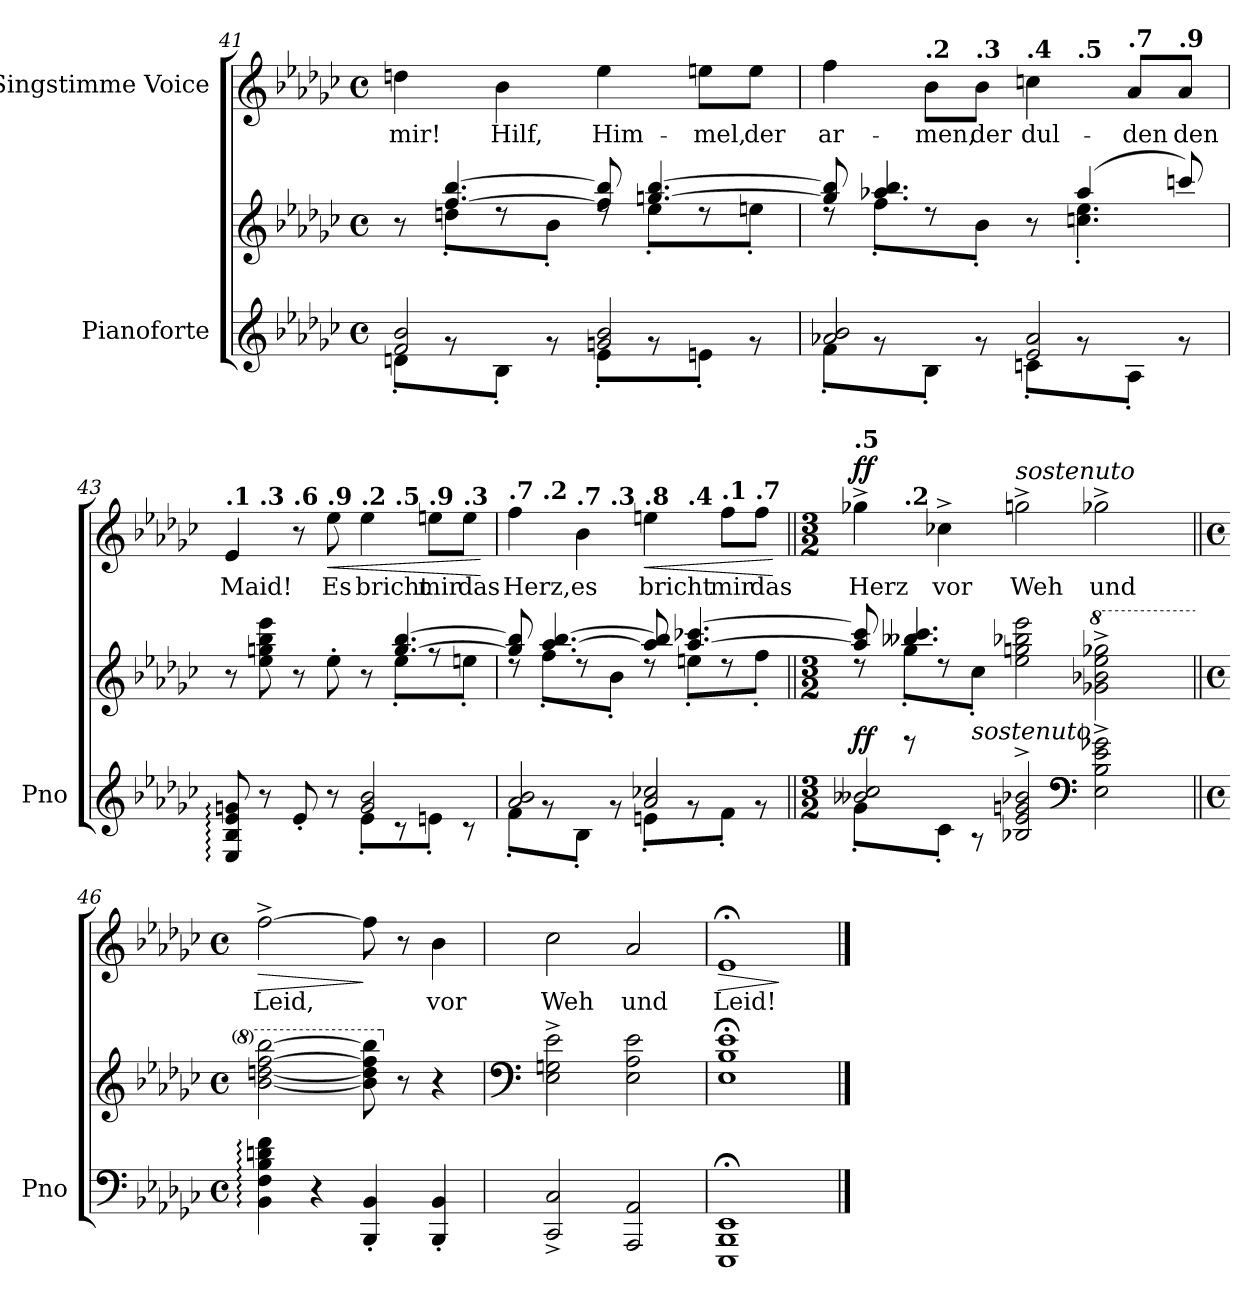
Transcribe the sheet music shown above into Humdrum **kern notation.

**kern	**kern	**dynam	**kern	**text	**dynam
*part2	*part2	*part2	*part1	*part1	*part1
*staff3	*staff2	*staff2/3	*staff1	*staff1	*staff1
*I"Pianoforte	*	*	*I"Singstimme Voice	*	*
*I'Pno	*	*	*	*	*
*clefG2	*clefG2	*	*clefG2	*	*
*k[b-e-a-d-g-c-]	*k[b-e-a-d-g-c-]	*	*k[b-e-a-d-g-c-]	*	*
*M4/4	*M4/4	*	*M4/4	*	*
*met(c)	*met(c)	*	*met(c)	*	*
=41	=41	=41	=41	=41	=41
*^	*^	*	*	*	*
!	!	!	!	!	!	!LO:LY:b	!
2f/ 2b-/	8dn'\L	8r	8ryy	.	4ddn\	mir!	.
.	8rg	[4.ff/ [4.bb-/	8ddn'\L	.	.	.	.
!	!	!	!	!	!	!LO:LY:b	!
.	8B-'\J	.	8rdd	.	4b-\	Hilf,	.
.	8rg	.	8b-'\J	.	.	.	.
*	*	*	*	*	*MM120	*	*
!	!	!	!	!LO:DY:a=2	!	!LO:LY:b	!
!	!	!	!	!LO:DY:n=1:a=2	!	!	!
!	!	!	!	!LO:DY:n=2:a=2	!	!	!LO:DY:a
!	!	!	!	!	!	!	!LO:DY:n=1:a
!	!	!	!	!	!	!	!LO:DY:n=2:a
2gn/ 2b-/	8e-'\L	8ff/] 8bb-/]	8rdd	other-dynamics f other-dynamics	4ee-\	Him-	other-dynamics f other-dynamics
.	8rg	[4.ggn/ [4.bb-/	8ee-'\L	.	.	.	.
!	!	!	!	!	!	!LO:LY:b	!
.	8en'\J	.	8rdd	.	8een\L	-mel,	.
!	!	!	!	!	!	!LO:LY:b	!
.	8rg	.	8een'\J	.	8ee\J	der	.
=42	=42	=42	=42	=42	=42	=42	=42
*	*	*	*	*	*MM120	*	*
!	!	!	!	!	!LO:TX:a:B:t=.1	!	!
!	!	!	!	!	!	!LO:LY:b	!
*	*	*	*	*	*^	*	*
2a-X/ 2b-/	8f'\L	8gg/] 8bb-/]	8rdd	.	4ff\	2ryy	ar-	.
.	8rg	4.aa-X/ 4.bb-/	8ff'\L	.	.	.	.	.
*	*	*	*	*	*MM120	*	*	*
!	!	!	!	!	!LO:TX:a:B:t=.2	!	!	!
!	!	!	!	!	!	!	!LO:LY:b	!
.	8B-'\J	.	8rdd	.	8b-\L	.	-men,	.
*	*	*	*	*	*MM120	*	*	*
!	!	!	!	!	!LO:TX:a:B:t=.3	!	!	!
!	!	!	!	!	!	!	!LO:LY:b	!
.	8rg	.	8b-'\J	.	8b-\J	.	der	.
*	*	*	*	*	*MM120	*	*	*
!	!	!	!	!	!LO:TX:a:B:t=.4	!	!	!
!	!	!	!	!	!	!	!LO:LY:b	!
2e-/ 2a-/	8cn'\L	8r	8ryy	.	4ccn\	8ryy	dul-	.
*	*	*	*	*	*MM120	*	*	*
!	!	!	!	!	!	!LO:TX:a:B:t=.5	!	!
.	8rg	(>4aa-/	4.ccn\' 4.ee-\'	.	.	4.ryy	.	.
*	*	*	*	*	*MM120	*	*	*
!	!	!	!	!	!LO:TX:a:B:t=.7	!	!	!
!	!	!	!	!	!	!	!LO:LY:b	!
.	8A-'\J	.	.	.	8a-/L	.	-den	.
*	*	*	*	*	*MM120	*	*	*
!	!	!	!	!	!LO:TX:a:B:t=.9	!	!	!
!	!	!	!	!	!	!	!LO:LY:b	!
.	8rg	8cccn/)	.	.	8a-/J	.	den	.
*	*	*	*	*	*v	*v	*	*
=43	=43	=43	=43	=43	=43	=43	=43
*	*	*	*	*	*MM121	*	*
*	*	*	*	*	*^	*	*
!	!	!	!	!	!LO:TX:a:B:t=.1	!	!	!
!	!	!	!	!	!	!	!LO:LY:b	!
*	*	*	*	*	*	*^	*	*
8E-/: 8B-/: 8e-/: 8gn/:	2ryy	8r	8ryy	.	4e-/	8ryy	2ryy	Maid!	.
*	*	*v	*v	*	*	*	*	*	*
*	*	*	*	*MM121	*	*	*	*
*	*	*^	*	*	*	*	*	*
!	!	!	!	!	!	!LO:TX:a:B:t=.3	!	!	!
*	*	*v	*v	*	*	*	*	*	*
8r	.	8ee-\ 8ggn\ 8bb-\ 8eee-\	.	.	2..ryy	.	.	.
*	*	*	*	*MM121	*	*	*	*
!	!	!	!	!LO:TX:a:B:t=.6	!	!	!	!
8e-'/	.	8r	.	8r	.	.	.	.
*	*	*	*	*MM121	*	*	*	*
!	!	!	!	!LO:TX:a:B:t=.9	!	!	!	!
!	!	!	!	!	!	!	!LO:LY:b	!LO:HP:b
8r	.	8ee-'\	.	8ee-\	.	.	Es	<
*	*	*	*	*MM122	*	*	*	*
!	!	!	!	!LO:TX:a:B:t=.2	!	!	!	!
!	!	!	!	!	!	!	!LO:LY:b	!
2g/ 2b-/	8e-'\L	8r	.	4ee-\	.	8ryy	bricht	.
*	*	*	*	*MM122	*	*	*	*
*	*	*^	*	*	*	*	*	*
!	!	!	!	!	!	!	!LO:TX:a:B:t=.5	!	!
.	8r	[4.gg/ [4.bb-/	8ee-'\L	.	.	.	4.ryy	.	.
*	*	*	*	*	*MM122	*	*	*	*
!	!	!	!	!	!LO:TX:a:B:t=.9	!	!	!	!
!	!	!	!	!	!	!	!	!LO:LY:b	!
.	8en'\J	.	8rff	.	8een\L	.	.	mir	.
*	*	*	*	*	*MM123	*	*	*	*
!	!	!	!	!	!LO:TX:a:B:t=.3	!	!	!	!
!	!	!	!	!	!	!	!	!LO:LY:b	!
.	8r	.	8een'\J	.	8ee\J	.	.	das	.
*v	*v	*	*	*	*	*	*	*	*
*	*v	*v	*	*	*	*	*	*
.	.	.	.	.	.	.	[
*	*	*	*v	*v	*v	*	*
!!LO:LB:g=z
=44	=44	=44	=44	=44	=44
*	*	*	*MM123	*	*
*^	*^	*	*^	*	*
*	*	*	*	*	*	*^	*	*
!	!	!	!	!	!LO:TX:a:B:t=.7	!	!	!	!
!	!	!	!	!	!	!	!	!LO:LY:b	!
*	*	*	*	*	*	*	*^	*	*
2a-/ 2b-/	8f'\L	8ggn/] 8bb-/]	8rdd	.	4ff\	8ryy	4.ryy	2ryy	Herz,	.
*	*	*	*	*	*MM124	*	*	*	*	*
!	!	!	!	!	!	!LO:TX:a:B:t=.2	!	!	!	!
.	8rg	[4.aa-/ [4.bb-/	8ff'\L	.	.	2..ryy	.	.	.	.
*	*	*	*	*	*MM124	*	*	*	*	*
!	!	!	!	!	!LO:TX:a:B:t=.7	!	!	!	!	!
!	!	!	!	!	!	!	!	!	!LO:LY:b	!
.	8B-'\J	.	8rdd	.	4b-\	.	.	.	es	.
*	*	*	*	*	*MM125	*	*	*	*	*
!	!	!	!	!	!	!	!LO:TX:a:B:t=.3	!	!	!
.	8rg	.	8b-'\J	.	.	.	2ryy	.	.	.
*	*	*	*	*	*MM125	*	*	*	*	*
!	!	!	!	!	!LO:TX:a:B:t=.8	!	!	!	!	!
!	!	!	!	!	!	!	!	!	!LO:LY:b	!LO:HP:b
2a-/ 2cc-X/	8en'\L	8aa-/] 8bb-/]	8rdd	.	4een\	.	.	8ryy	bricht	<
*	*	*	*	*	*MM126	*	*	*	*	*
!	!	!	!	!	!	!	!	!LO:TX:a:B:t=.4	!	!
.	8rg	[4.aa-/ [4.ccc-X/	8een'\L	.	.	.	.	4.ryy	.	.
*	*	*	*	*	*MM127	*	*	*	*	*
!	!	!	!	!	!LO:TX:a:B:t=.1	!	!	!	!	!
!	!	!	!	!	!	!	!	!	!LO:LY:b	!
.	8f'\J	.	8rdd	.	8ff\L	.	.	.	mir	.
*	*	*	*	*	*MM127	*	*	*	*	*
!	!	!	!	!	!LO:TX:a:B:t=.7	!	!	!	!	!
!	!	!	!	!	!	!	!	!	!LO:LY:b	!
.	8rg	.	8ff'\J	.	8ff\J	.	8ryy	.	das	.
*v	*v	*	*	*	*	*	*	*	*	*
*	*v	*v	*	*	*	*	*	*	*
.	.	.	.	.	.	.	.	[
*	*	*	*v	*v	*v	*v	*	*
=45||	=45||	=45||	=45||	=45||	=45||
*M3/2	*M3/2	*	*M3/2	*	*
*	*	*	*MM128	*	*
*^	*^	*	*^	*	*
*	*^	*	*^	*	*	*^	*	*
*	*	*	*	*	*	*	*	*	*^	*	*
!	!	!	!	!	!	!	!LO:TX:a:B:t=.5	!	!	!	!	!
!	!	!	!	!	!	!LO:DY:a=2	!	!	!	!	!LO:LY:b	!LO:DY:a
*	*	*	*	*	*	*	*	*v	*v	*v	*	*
2b--X/ 2cc-/	8g-'\L	2ryy	8aa-/] 8ccc-/]	8rdd	2ryy	ff	4gg-X^\	8ryy	Herz	ff
*	*	*	*	*	*	*	*MM129	*	*	*
!	!	!	!	!	!	!	!	!LO:TX:a:B:t=.2	!	!
.	8reee	.	4.bb--X/ 4.ccc-/	8gg-'\L	.	.	.	1ryy	.	.
*	*	*	*	*	*	*	*MM130	*	*	*
!	!	!	!	!	!	!	!	!	!LO:LY:b	!
.	8c-'\J	.	.	8rdd	.	.	4cc-X^\	.	vor	.
!	!LO:TX:a:i:t=sostenuto	!	!	!	!	!	!	!	!	!
.	8r	.	.	8cc-'\J	.	.	.	.	.	.
*	*	*	*	*	*	*	*MM100	*	*	*
!	!	!	!	!	!	!	!LO:TX:a:i:t=sostenuto	!	!	!
!	!	!	!	!	!	!	!	!	!LO:LY:b	!
2B-X/^ 2e-/^ 2gn/^ 2b-X/^	1ryy	2Bnyy 2bnyy	2ee-\ 2ggn\ 2bb-X\ 2eee-\	1ryy	2bbnyy	.	2ggn^\	.	Weh	.
*clefF4	*	*	*	*	*	*	*	*	*	*
*	*	*	*8va	*	*	*	*	*	*	*
!	!	!	!	!	!	!	!	!	!LO:LY:b	!
2E-\^ 2B\^ 2e-\^ 2g-X\^	.	2ryy	2gg-X\^ 2bb-X\^ 2eee-\^ 2ggg-\^	.	2ryy	.	2gg-X^\	.	und	.
.	.	.	.	.	.	.	.	4.ryy	.	.
*v	*v	*v	*	*	*	*	*v	*v	*	*
*	*v	*v	*v	*	*	*	*
=46||	=46||	=46||	=46||	=46||	=46||
*M4/4	*M4/4	*	*M4/4	*	*
*met(c)	*met(c)	*	*met(c)	*	*
*^	*^	*	*^	*	*
*	*^	*	*^	*	*	*	*	*
!	!	!	!	!	!	!	!LO:TX:a:i:t=ten.	!	!	!
!	!	!	!LO:TX:a:i:t=ten.	!	!	!	!	!	!	!
!	!	!	!	!	!	!	!	!	!LO:LY:b	!LO:HP:b
*v	*v	*v	*	*	*	*	*v	*v	*	*
*	*v	*v	*v	*	*	*	*
4BB-\: 4F\: 4B-\: 4dn\: 4f\:	[2bb-\ [2dddn\ [2fff\ [2bbb-\	.	[2ff^\	Leid,	>
4r	.	.	.	.	.
!	!	!LO:DY:a=2	!	!	!
!	!	!LO:DY:n=1:a=2	!	!	!
4BBB-/' 4BB-/'	8bb-\] 8ddd\] 8fff\] 8bbb-\]	p other-dynamics	8ff\]	.	]
*	*X8va	*	*	*	*
.	8r	.	8r	.	.
*	*	*	*MM80	*	*
!	!	!	!	!LO:LY:b	!LO:DY:a
!	!	!	!	!	!LO:DY:n=1:a
4BBB-/' 4BB-/'	4r	.	4b-\	vor	p other-dynamics
=47	=47	=47	=47	=47	=47
*	*clefF4	*	*	*	*
!	!	!	!	!LO:LY:b	!
2CC-/^ 2C-/^	2E-\^ 2Gn\^ 2e-\^	.	2cc-\	Weh	.
!	!	!	!	!LO:LY:b	!
2AAA-/ 2AA-/	2E-\ 2A-\ 2e-\	.	2a-/	und	.
=48	=48	=48	=48	=48	=48
!	!	!	!	!LO:LY:b	!LO:HP:b
1EEE-;< 1BBB-;< 1EE-;<	1E-;< 1B-;< 1e-;<	.	1e-;<	Leid!	>
.	.	.	.	.	]
==	==	==	==	==	==
*-	*-	*-	*-	*-	*-
